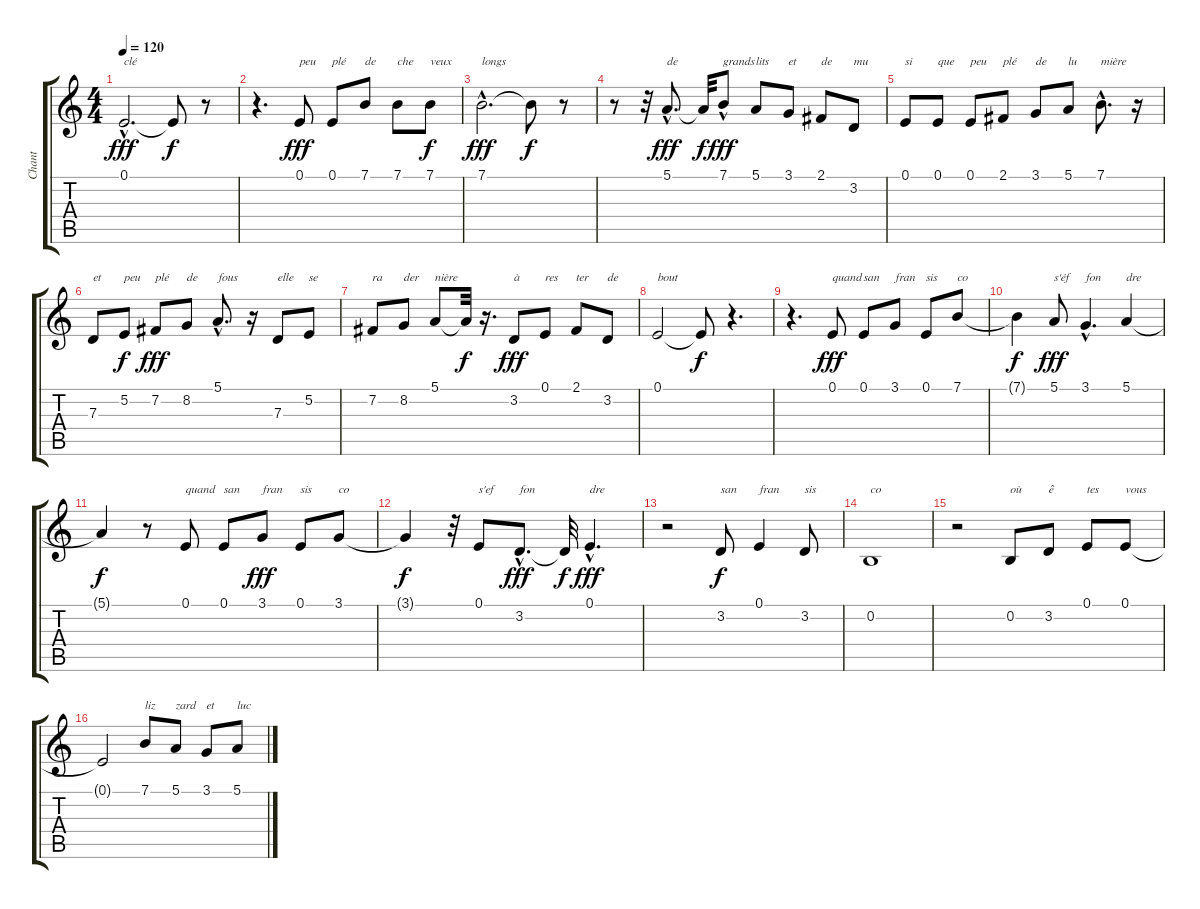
\track ("Chant" "Chant") {instrument harmonica}
\staff {score tabs}
\tuning (E4 B3 G3 D3 A2 E2) {hide}
\ts (4 4)
\tempo 120
\clef g2
\ks c
0.1{hac}.2{d txt "clé" dy fff} 0.1{t}.8{dy f} r.8 |
r.4{d} 0.1.8{txt "peu" dy fff} 0.1.8{txt "plé"} 7.1.8{txt "de"} 7.1.8{txt "che"} 7.1.8{txt "veux" dy f} |
7.1{hac}.2{d txt "longs" dy fff} 7.1{t}.8{dy f} r.8 |
r.8 r.32 5.1{hac}.8{d txt "de" dy fff} 5.1{t}.32{dy f} 7.1{hac}.8{txt "grands" dy fff} 5.1.8{txt "lits"} 3.1.8{txt "et"} 2.1.8{txt "de"} 3.2.8{txt "mu"} |
0.1.8{txt "si"} 0.1.8{txt "que"} 0.1.8{txt "peu"} 2.1.8{txt "plé"} 3.1.8{txt "de"} 5.1.8{txt "lu"} 7.1{hac}.8{d txt "mière"} r.16 |
7.3.8{txt "et"} 5.2.8{txt "peu" dy f} 7.2.8{txt "plé" dy fff} 8.2.8{txt "de"} 5.1{hac}.8{d txt "fous"} r.16 7.3.8{txt "elle"} 5.2.8{txt "se"} |
7.2.8{txt "ra"} 8.2.8{txt "der"} 5.1.8{txt "nière"} 5.1{t}.32{dy f} r.16{d} 3.2.8{txt "à" dy fff} 0.1.8{txt "res"} 2.1.8{txt "ter"} 3.2.8{txt "de"} |
0.1.2{txt "bout"} 0.1{t}.8{dy f} r.4{d} |
r.4{d} 0.1.8{txt "quand" dy fff} 0.1.8{txt "san"} 3.1.8{txt "fran"} 0.1.8{txt "sis"} 7.1.8{txt "co"} |
7.1{t}.4{dy f} 5.1.8{txt "s'éf" dy fff} 3.1{hac}.4{d txt "fon"} 5.1.4{txt "dre"} |
5.1{t}.4{dy f} r.8 0.1.8{txt "quand"} 0.1.8{txt "san"} 3.1.8{txt "fran" dy fff} 0.1.8{txt "sis"} 3.1.8{txt "co"} |
3.1{t}.4{dy f} r.32 0.1.8{txt "s'ef"} 3.2{hac}.8{d txt "fon" dy fff} 3.2{t}.32{dy f} 0.1{hac}.4{d txt "dre" dy fff} |
r.2 3.2.8{txt "san" dy f} 0.1.4{txt "fran"} 3.2.8{txt "sis"} |
0.2.1{txt "co"} |
r.2 0.2.8{txt "où"} 3.2.8{txt "ê"} 0.1.8{txt "tes"} 0.1.8{txt "vous"} |
0.1{t}.2 7.1.8{txt "liz"} 5.1.8{txt "zard"} 3.1.8{txt "et"} 5.1.8{txt "luc"}
